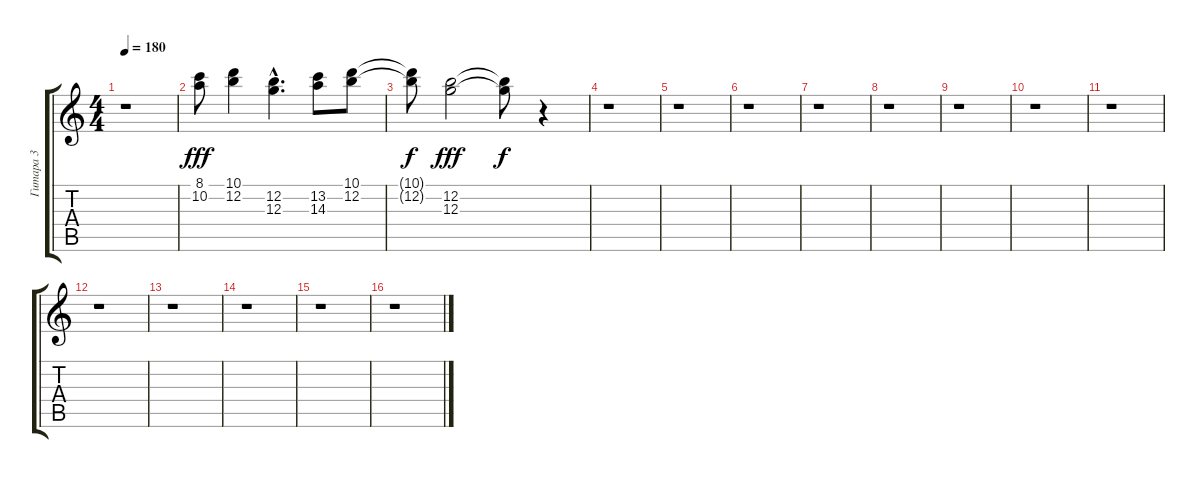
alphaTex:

\track ("Гитара 3" "Гитара 3") {instrument overdrivenguitar}
\staff {score tabs}
\tuning (E4 B3 G3 D3 A2 E2) {hide}
\ts (4 4)
\tempo 180
\clef g2
\ks c
r.1{dy f} |
(8.1 10.2).8{dy fff} (10.1 12.2).4 (12.2{hac} 12.3{hac}).4{d} (13.2 14.3).8 (10.1 12.2).8 |
(10.1{t} 12.2{t}).8{dy f} (12.2 12.3).2{dy fff} (12.2{t} 12.3{t}).8{dy f} r.4 |
r.1 |
r.1 |
r.1 |
r.1 |
r.1 |
r.1 |
r.1 |
r.1 |
r.1 |
r.1 |
r.1 |
r.1 |
r.1
